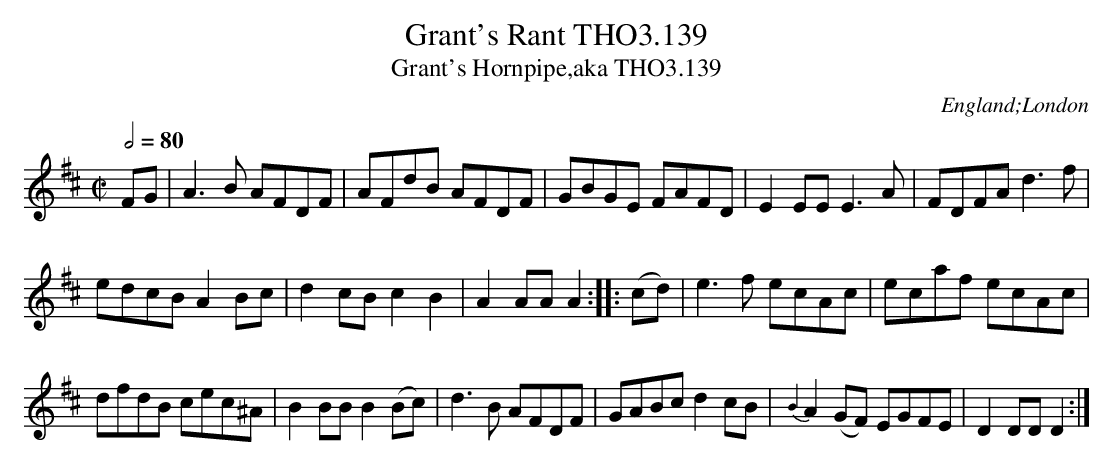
X:1
T:Grant's Rant THO3.139
T:Grant's Hornpipe,aka THO3.139
O:England;London
M:C|
L:1/8
Q:1/2=80
K:D
FG|A3 B AFDF|AFdB AFDF|GBGE FAFD|E2 EE E3 A|FDFA d3 f|
edcB A2 Bc|d2 cB c2B2|A2 AA A2::(cd)|e3 f ecAc|ecaf ecAc|
dfdB cec^A|B2 BB B2 (Bc)|d3 B AFDF|GABc d2 cB|{B2}A2 (GF) EGFE|D2 DD D2:|
